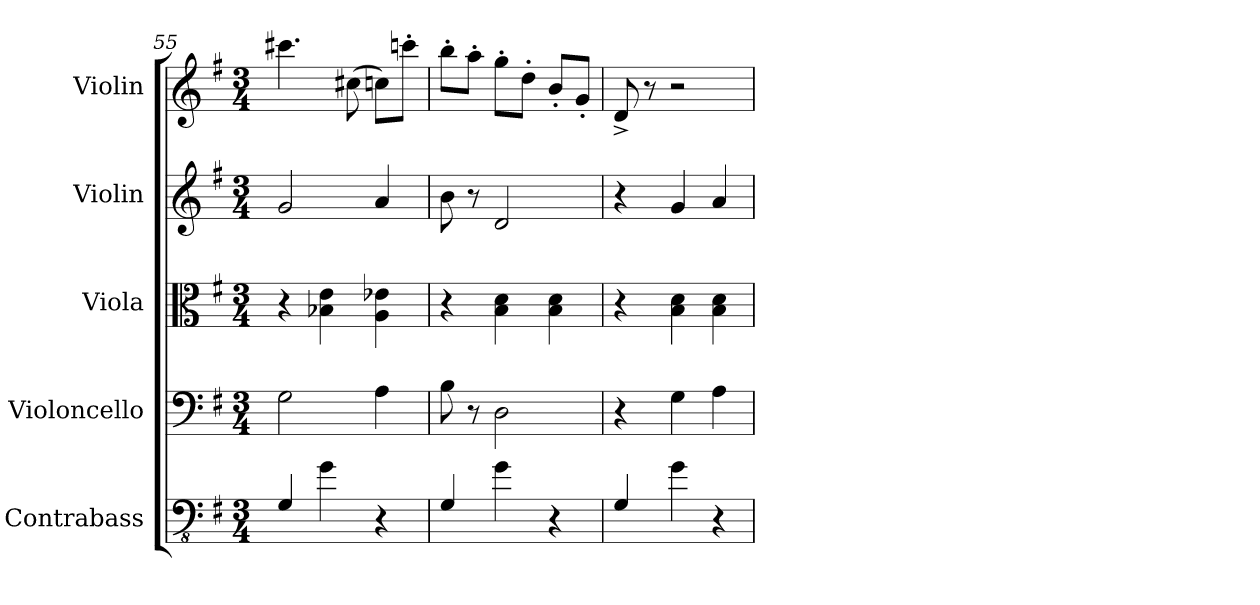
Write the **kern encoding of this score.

**kern	**kern	**kern	**kern	**kern
*part5	*part4	*part3	*part2	*part1
*staff5	*staff4	*staff3	*staff2	*staff1
*I"Contrabass	*I"Violoncello	*I"Viola	*I"Violin	*I"Violin
*I'Cb.	*I'Vc.	*I'Vla.	*I'Vln.	*I'Vln.
*clefFv4	*clefF4	*clefC3	*clefG2	*clefG2
*ITrd7c12	*	*	*	*
*k[f#]	*k[f#]	*k[f#]	*k[f#]	*k[f#]
*M3/4	*M3/4	*M3/4	*M3/4	*M3/4
=55	=55	=55	=55	=55
4GGG/	2G\	4r	2g/	4.ccc#X\
4GG\	.	4B-X\ 4e\	.	.
.	.	.	.	(8cc#X\
4r	4A\	4A\ 4e-X\	4a/	8ccn\L)
.	.	.	.	8cccn'\J
!!LO:PB:g=z
=56	=56	=56	=56	=56
4GGG/	8B\	4r	8b\	8bb'\L
.	8r	.	8r	8aa'\J
4GG\	2D\	4B\ 4d\	2d/	8gg'\L
.	.	.	.	8dd'\J
4r	.	4B\ 4d\	.	8b'/L
.	.	.	.	8g'/J
=57	=57	=57	=57	=57
4GGG/	4r	4r	4r	8d^/
.	.	.	.	8r
4GG\	4G\	4B\ 4d\	4g/	2r
4r	4A\	4B\ 4d\	4a/	.
=	=	=	=	=
*-	*-	*-	*-	*-
